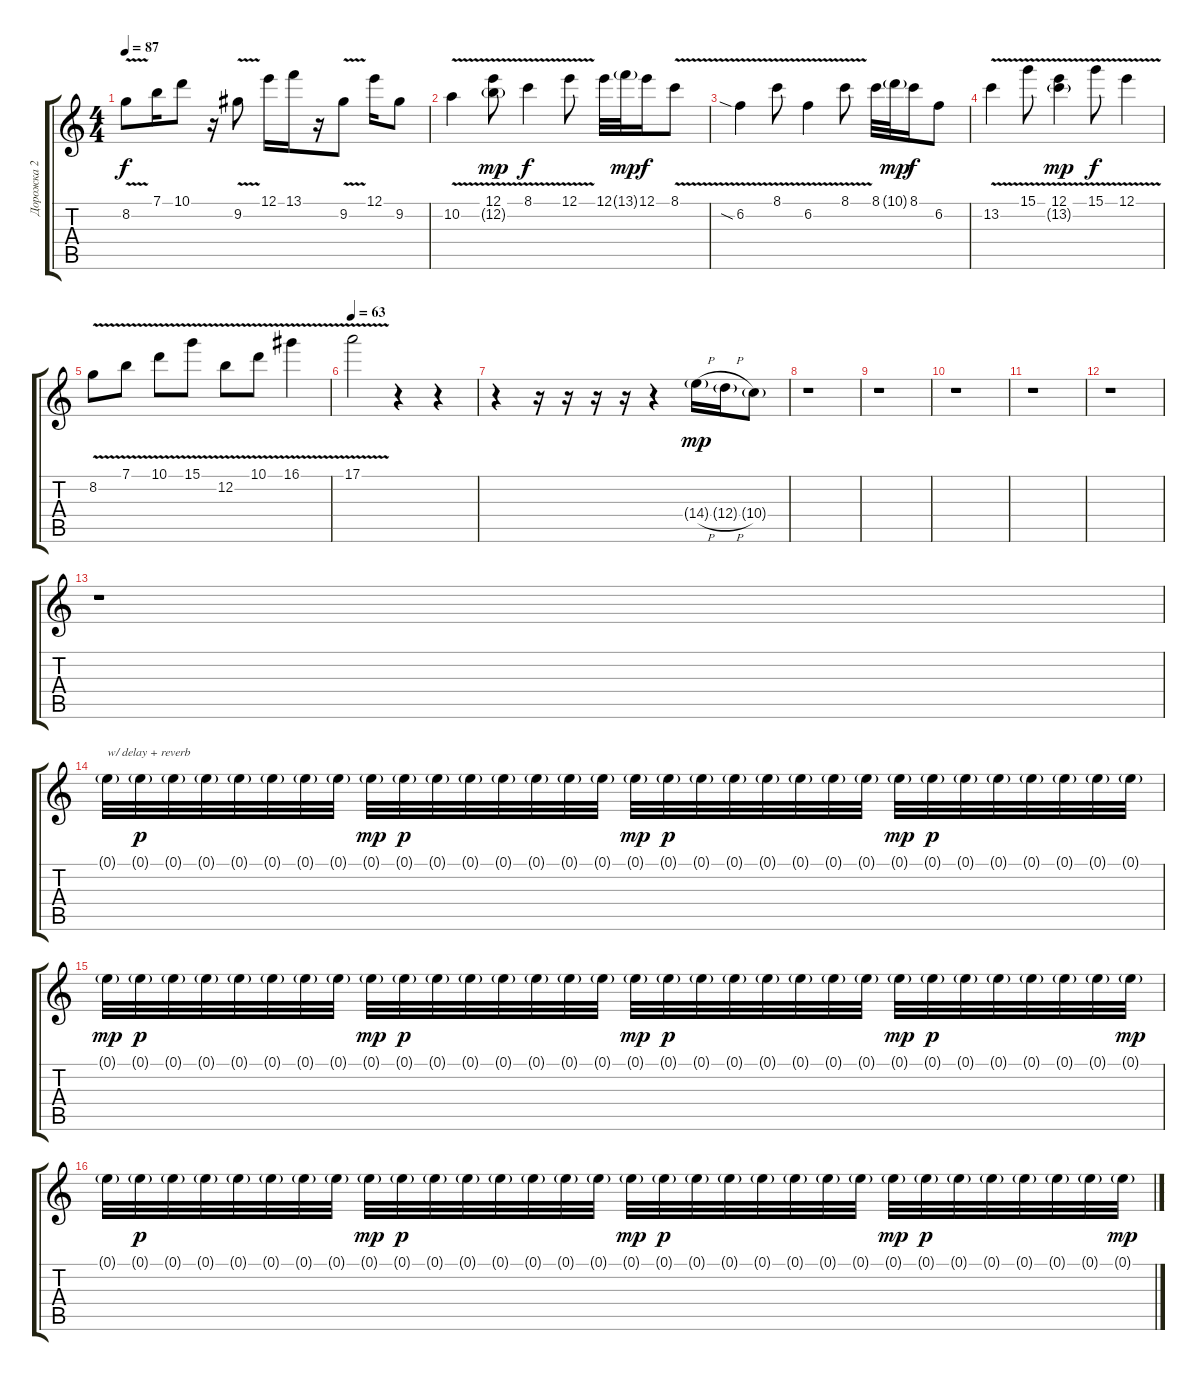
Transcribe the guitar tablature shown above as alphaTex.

\track ("Дорожка 2" "Дорожка 2") {instrument electricguitarjazz}
\staff {score tabs}
\tuning (E4 B3 G3 D3 A2 E2) {hide}
\ts (4 4)
\tempo 87
\clef g2
\ks c
8.2{v}.8{dy f} 7.1.16 10.1.8 r.16 9.2{v}.8 12.1.16 13.1.16 r.16 9.2{v}.8 12.1.16 9.2.8 |
10.2{v}.4 (12.1{v} 12.2{g}).8{dy mp} 8.1{v}.4{dy f} 12.1{v}.8 12.1.32 13.1{g}.32{dy mp} 12.1.16{dy f} 8.1{v}.8 |
6.2{v sia}.4 8.1{v}.8 6.2{v}.4 8.1{v}.8 8.1.32 10.1{g}.32{dy mp} 8.1.16{dy f} 6.2.8 |
13.2{v}.4 15.1{v}.8 (12.1{v} 13.2{g}).4{dy mp} 15.1{v}.8{dy f} 12.1{v}.4 |
8.2{v}.8 7.1{v}.8 10.1{v}.8 15.1{v}.8 12.2{v}.8 10.1{v}.8 16.1{v}.4 |
\tempo 63
17.1{v}.2 r.4 r.4 |
r.4 r.16 r.16 r.16 r.16 r.4 14.4{h g}.16{dy mp} 12.4{h g}.16 10.4{g}.8 |
r.1 |
r.1 |
r.1 |
r.1 |
r.1 |
r.1 |
0.1{g}.32{txt "w/ delay + reverb" volume 10} 0.1{g}.32{dy p} 0.1{g}.32 0.1{g}.32 0.1{g}.32 0.1{g}.32 0.1{g}.32 0.1{g}.32 0.1{g}.32{dy mp} 0.1{g}.32{dy p} 0.1{g}.32 0.1{g}.32 0.1{g}.32 0.1{g}.32 0.1{g}.32 0.1{g}.32 0.1{g}.32{dy mp} 0.1{g}.32{dy p} 0.1{g}.32 0.1{g}.32 0.1{g}.32 0.1{g}.32 0.1{g}.32 0.1{g}.32 0.1{g}.32{dy mp} 0.1{g}.32{dy p} 0.1{g}.32 0.1{g}.32 0.1{g}.32 0.1{g}.32 0.1{g}.32 0.1{g}.32 |
0.1{g}.32{dy mp} 0.1{g}.32{dy p} 0.1{g}.32 0.1{g}.32 0.1{g}.32 0.1{g}.32 0.1{g}.32 0.1{g}.32 0.1{g}.32{dy mp} 0.1{g}.32{dy p} 0.1{g}.32 0.1{g}.32 0.1{g}.32 0.1{g}.32 0.1{g}.32 0.1{g}.32 0.1{g}.32{dy mp} 0.1{g}.32{dy p} 0.1{g}.32 0.1{g}.32 0.1{g}.32 0.1{g}.32 0.1{g}.32 0.1{g}.32 0.1{g}.32{dy mp} 0.1{g}.32{dy p} 0.1{g}.32 0.1{g}.32 0.1{g}.32 0.1{g}.32 0.1{g}.32 0.1{g}.32{dy mp} |
0.1{g}.32 0.1{g}.32{dy p} 0.1{g}.32 0.1{g}.32 0.1{g}.32 0.1{g}.32 0.1{g}.32 0.1{g}.32 0.1{g}.32{dy mp} 0.1{g}.32{dy p} 0.1{g}.32 0.1{g}.32 0.1{g}.32 0.1{g}.32 0.1{g}.32 0.1{g}.32 0.1{g}.32{dy mp} 0.1{g}.32{dy p} 0.1{g}.32 0.1{g}.32 0.1{g}.32 0.1{g}.32 0.1{g}.32 0.1{g}.32 0.1{g}.32{dy mp} 0.1{g}.32{dy p} 0.1{g}.32 0.1{g}.32 0.1{g}.32 0.1{g}.32 0.1{g}.32 0.1{g}.32{dy mp}
